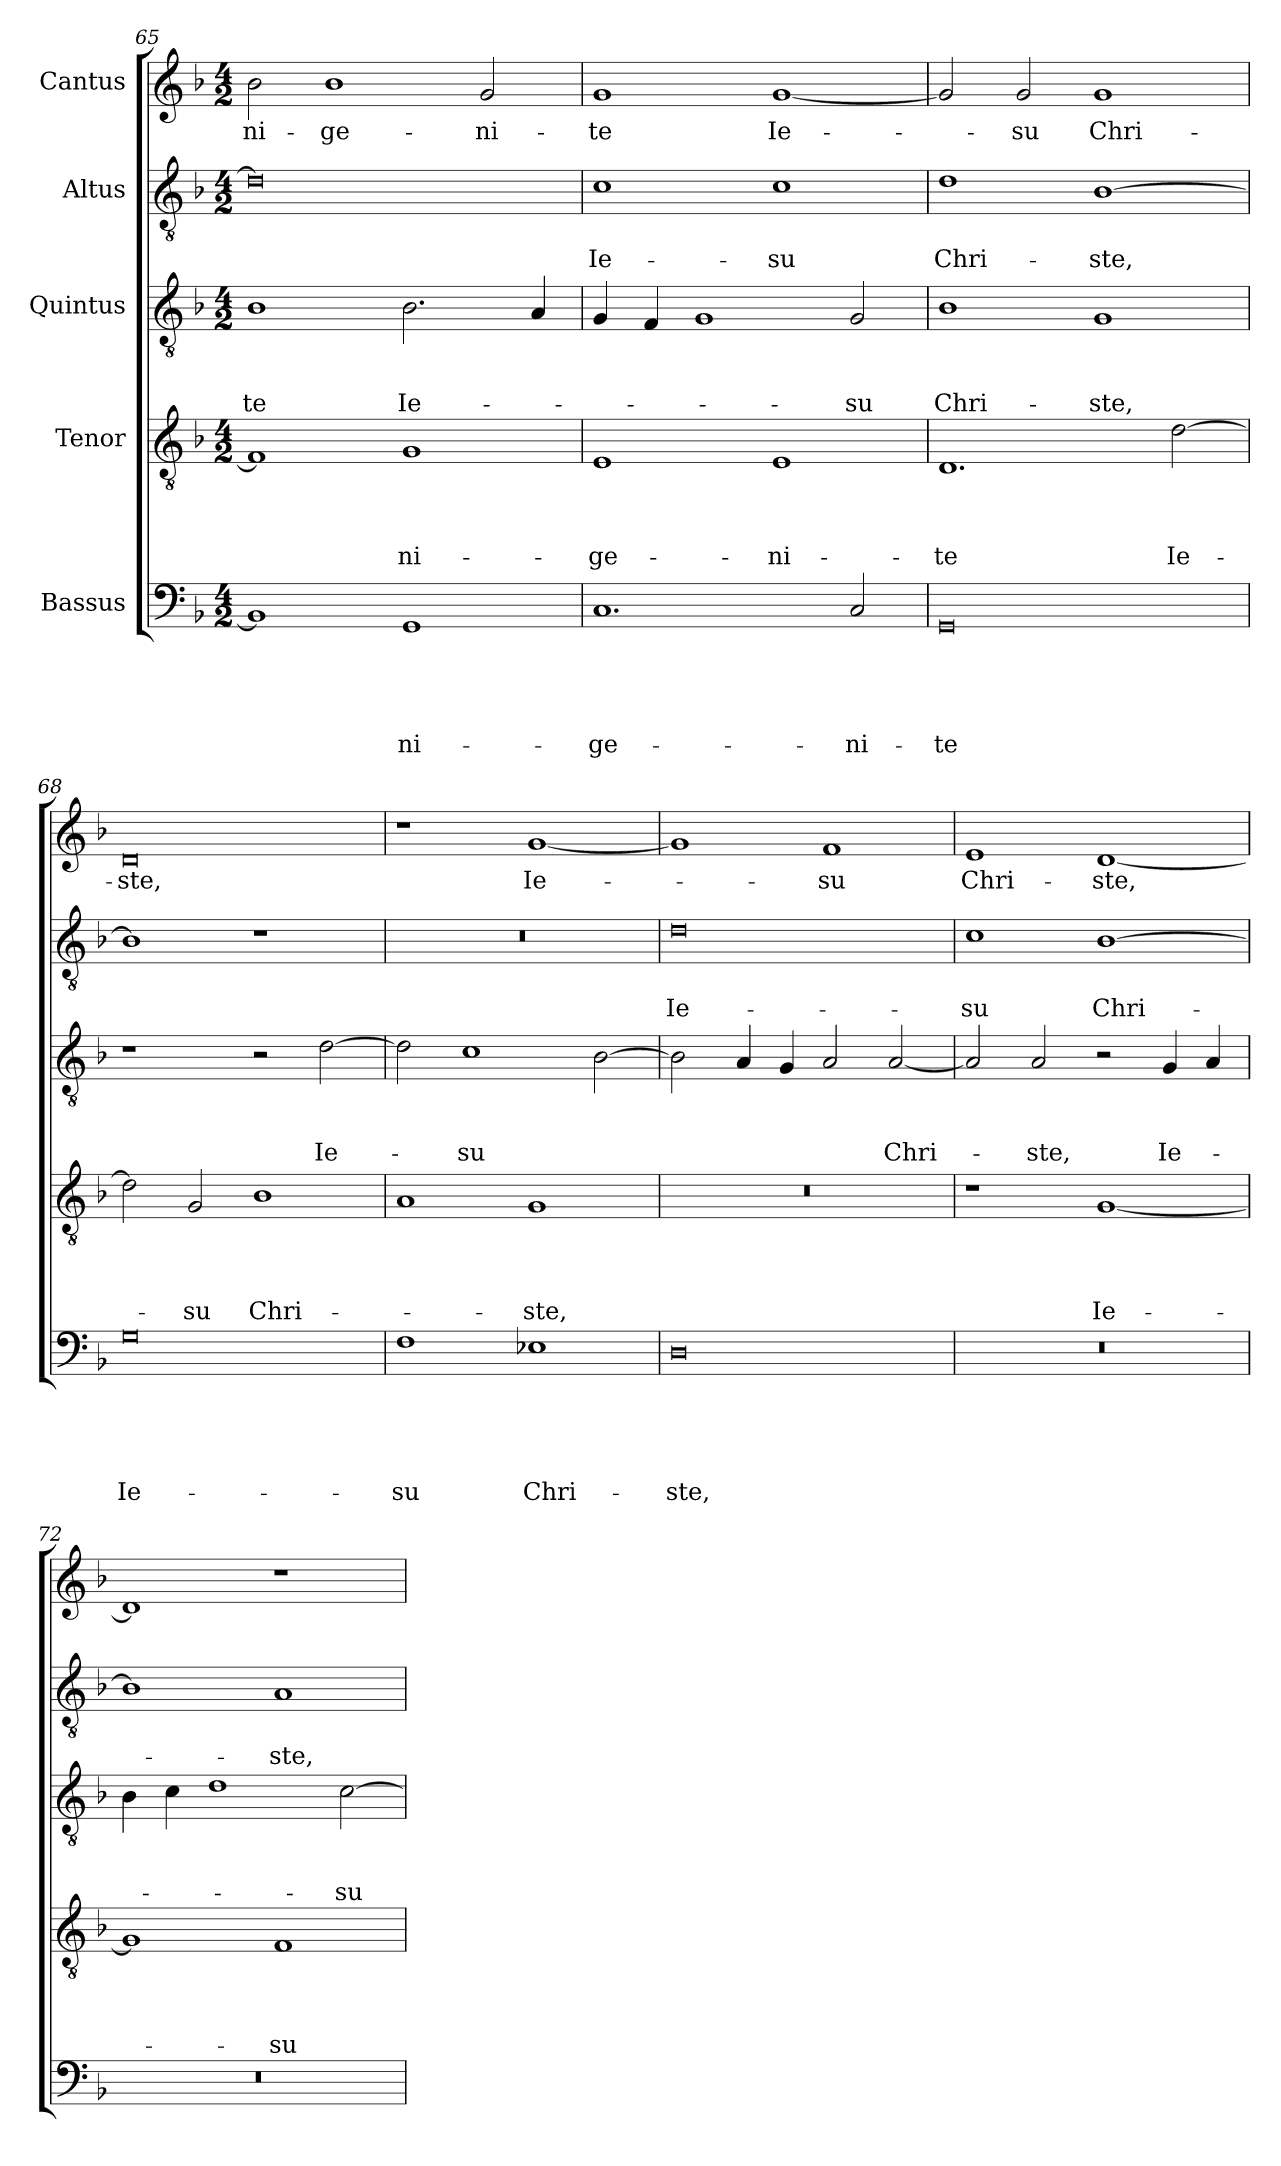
**kern	**text	**text	**text	**text	**text	**kern	**text	**text	**text	**text	**kern	**text	**text	**text	**kern	**text	**text	**kern	**text
*part5	*part5	*part5	*part5	*part5	*part5	*part4	*part4	*part4	*part4	*part4	*part3	*part3	*part3	*part3	*part2	*part2	*part2	*part1	*part1
*staff5	*staff5	*staff5	*staff5	*staff5	*staff5	*staff4	*staff4	*staff4	*staff4	*staff4	*staff3	*staff3	*staff3	*staff3	*staff2	*staff2	*staff2	*staff1	*staff1
*I"Bassus	*	*	*	*	*	*I"Tenor	*	*	*	*	*I"Quintus	*	*	*	*I"Altus	*	*	*I"Cantus	*
*clefF4	*	*	*	*	*	*clefGv2	*	*	*	*	*clefGv2	*	*	*	*clefGv2	*	*	*clefG2	*
*k[b-]	*	*	*	*	*	*k[b-]	*	*	*	*	*k[b-]	*	*	*	*k[b-]	*	*	*k[b-]	*
*M4/2	*	*	*	*	*	*M4/2	*	*	*	*	*M4/2	*	*	*	*M4/2	*	*	*M4/2	*
=65	=65	=65	=65	=65	=65	=65	=65	=65	=65	=65	=65	=65	=65	=65	=65	=65	=65	=65	=65
1BB-/]	.	.	.	.	.	1F/]	.	.	.	.	1B-\	.	.	-te	0d\]	.	.	2b-\	-ni-
.	.	.	.	.	.	.	.	.	.	.	.	.	.	.	.	.	.	1b-\	-ge-
1GG/	.	.	.	.	-ni-	1G/	.	.	.	-ni-	2.B-\	.	.	Ie-	.	.	.	.	.
.	.	.	.	.	.	.	.	.	.	.	.	.	.	.	.	.	.	2g/	-ni-
.	.	.	.	.	.	.	.	.	.	.	4A/	.	.	.	.	.	.	.	.
=66	=66	=66	=66	=66	=66	=66	=66	=66	=66	=66	=66	=66	=66	=66	=66	=66	=66	=66	=66
1.C/	.	.	.	.	-ge-	1E/	.	.	.	-ge-	4G/	.	.	.	1c\	.	Ie-	1g/	-te
.	.	.	.	.	.	.	.	.	.	.	4F/	.	.	.	.	.	.	.	.
.	.	.	.	.	.	.	.	.	.	.	1G/	.	.	.	.	.	.	.	.
.	.	.	.	.	.	1E/	.	.	.	-ni-	.	.	.	.	1c\	.	-su	[1g/	Ie-
2C/	.	.	.	.	-ni-	.	.	.	.	.	2G/	.	.	-su	.	.	.	.	.
=67	=67	=67	=67	=67	=67	=67	=67	=67	=67	=67	=67	=67	=67	=67	=67	=67	=67	=67	=67
0GG/	.	.	.	.	-te	1.D/	.	.	.	-te	1B-\	.	.	Chri-	1d\	.	Chri-	2g/]	.
.	.	.	.	.	.	.	.	.	.	.	.	.	.	.	.	.	.	2g/	-su
.	.	.	.	.	.	.	.	.	.	.	1G/	.	.	-ste,	[1B-\	.	-ste,	1g/	Chri-
.	.	.	.	.	.	[2d\	.	.	.	Ie-	.	.	.	.	.	.	.	.	.
=68	=68	=68	=68	=68	=68	=68	=68	=68	=68	=68	=68	=68	=68	=68	=68	=68	=68	=68	=68
0G\	.	.	.	.	Ie-	2d\]	.	.	.	.	1r	.	.	.	1B-\]	.	.	0d/	-ste,
.	.	.	.	.	.	2G/	.	.	.	-su	.	.	.	.	.	.	.	.	.
.	.	.	.	.	.	1B-\	.	.	.	Chri-	2r	.	.	.	1r	.	.	.	.
.	.	.	.	.	.	.	.	.	.	.	[2d\	.	.	Ie-	.	.	.	.	.
=69	=69	=69	=69	=69	=69	=69	=69	=69	=69	=69	=69	=69	=69	=69	=69	=69	=69	=69	=69
1F\	.	.	.	.	-su	1A/	.	.	.	.	2d\]	.	.	.	0r	.	.	1r	.
.	.	.	.	.	.	.	.	.	.	.	1c\	.	.	-su	.	.	.	.	.
1E-X\	.	.	.	.	Chri-	1G/	.	.	.	-ste,	.	.	.	.	.	.	.	[1g/	Ie-
.	.	.	.	.	.	.	.	.	.	.	[2B-\	.	.	.	.	.	.	.	.
=70	=70	=70	=70	=70	=70	=70	=70	=70	=70	=70	=70	=70	=70	=70	=70	=70	=70	=70	=70
0D\	.	.	.	.	-ste,	0r	.	.	.	.	2B-\]	.	.	.	0d\	.	Ie-	1g/]	.
.	.	.	.	.	.	.	.	.	.	.	4A/	.	.	.	.	.	.	.	.
.	.	.	.	.	.	.	.	.	.	.	4G/	.	.	.	.	.	.	.	.
.	.	.	.	.	.	.	.	.	.	.	2A/	.	.	.	.	.	.	1f/	-su
.	.	.	.	.	.	.	.	.	.	.	[2A/	.	.	Chri-	.	.	.	.	.
=71	=71	=71	=71	=71	=71	=71	=71	=71	=71	=71	=71	=71	=71	=71	=71	=71	=71	=71	=71
0r	.	.	.	.	.	1r	.	.	.	.	2A/]	.	.	.	1c\	.	-su	1e/	Chri-
.	.	.	.	.	.	.	.	.	.	.	2A/	.	.	-ste,	.	.	.	.	.
.	.	.	.	.	.	[1G/	.	.	.	Ie-	2r	.	.	.	[1B-\	.	Chri-	[1d/	-ste,
.	.	.	.	.	.	.	.	.	.	.	4G/	.	.	Ie-	.	.	.	.	.
.	.	.	.	.	.	.	.	.	.	.	4A/	.	.	.	.	.	.	.	.
=72	=72	=72	=72	=72	=72	=72	=72	=72	=72	=72	=72	=72	=72	=72	=72	=72	=72	=72	=72
0r	.	.	.	.	.	1G/]	.	.	.	.	4B-\	.	.	.	1B-\]	.	.	1d/]	.
.	.	.	.	.	.	.	.	.	.	.	4c\	.	.	.	.	.	.	.	.
.	.	.	.	.	.	.	.	.	.	.	1d\	.	.	.	.	.	.	.	.
.	.	.	.	.	.	1F/	.	.	.	-su	.	.	.	.	1A/	.	-ste,	1r	.
.	.	.	.	.	.	.	.	.	.	.	[2c\	.	.	-su	.	.	.	.	.
=	=	=	=	=	=	=	=	=	=	=	=	=	=	=	=	=	=	=	=
*-	*-	*-	*-	*-	*-	*-	*-	*-	*-	*-	*-	*-	*-	*-	*-	*-	*-	*-	*-
